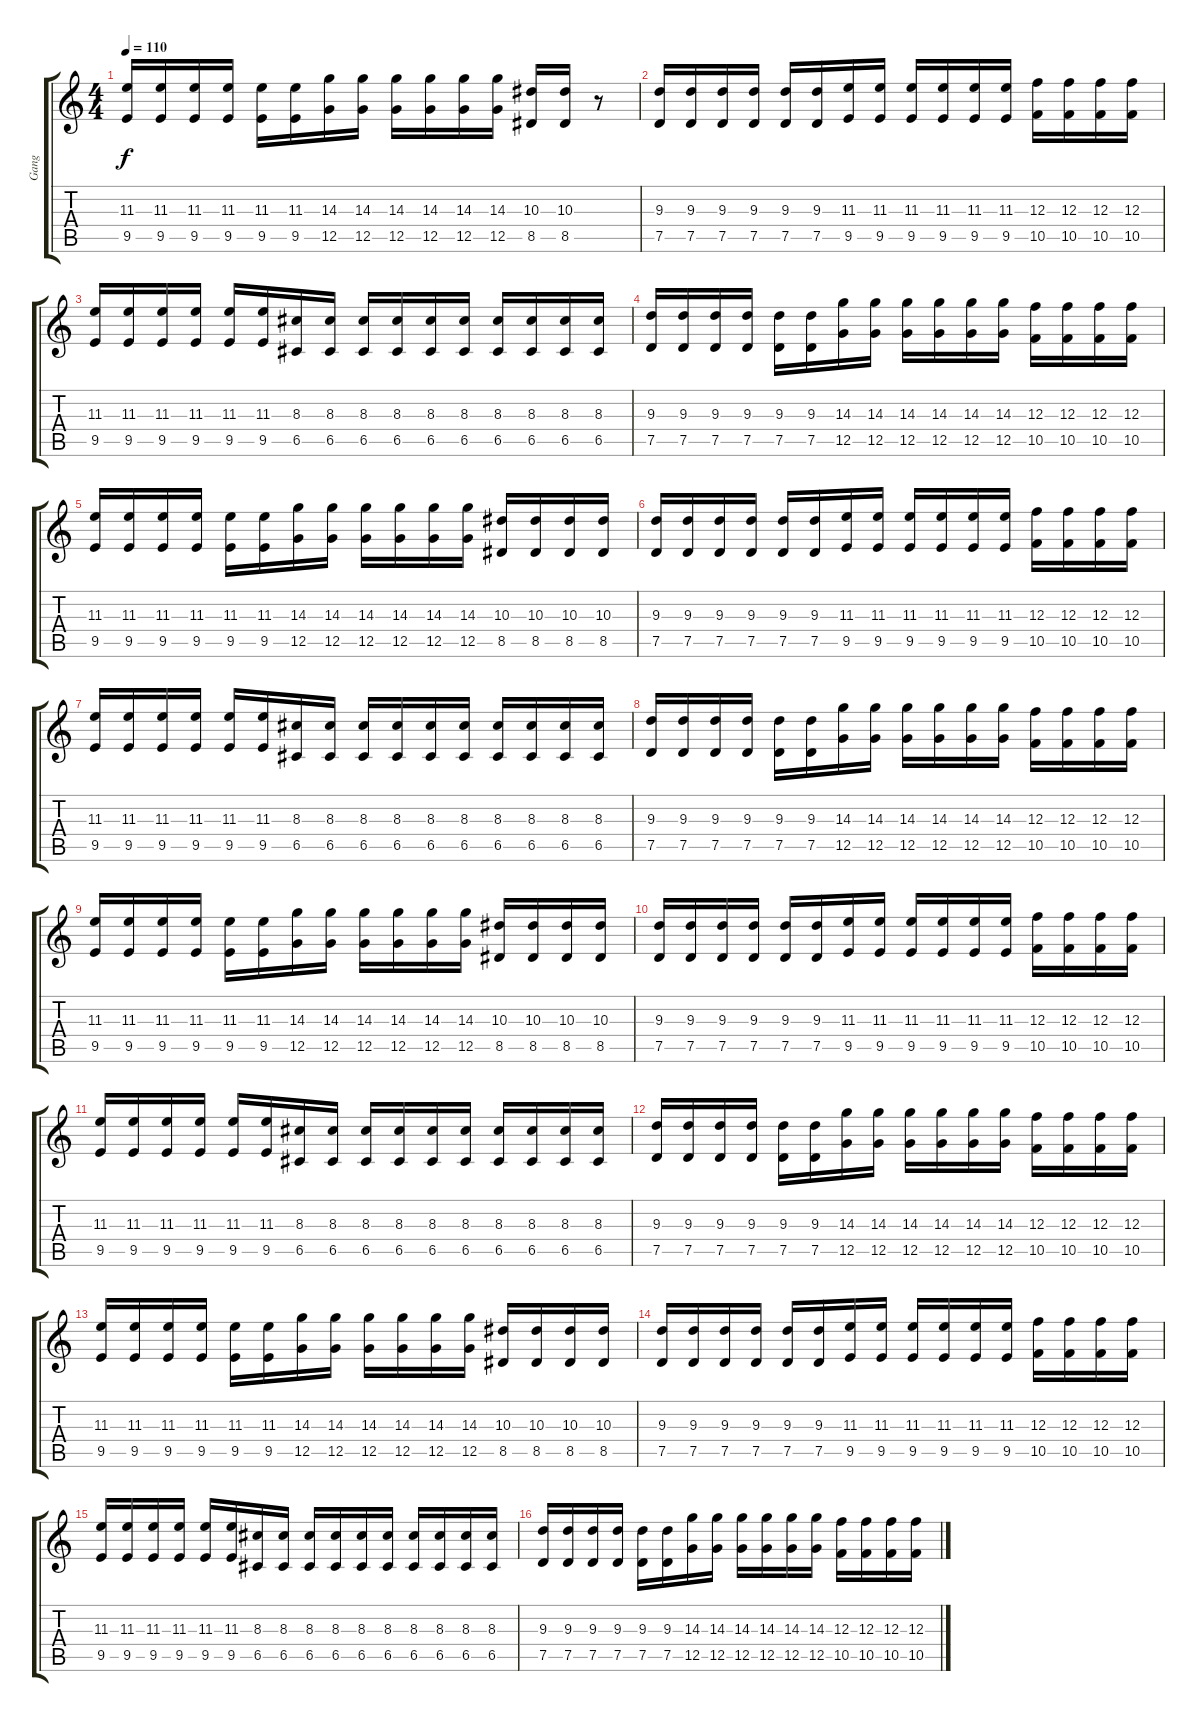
\track ("Gang" "Gang") {instrument distortionguitar}
\staff {score tabs}
\tuning (D4 A3 F3 C3 G2 C2) {hide}
\ts (4 4)
\tempo 110
\clef g2
\ks c
(11.3 9.5).16{dy f} (11.3 9.5).16 (11.3 9.5).16 (11.3 9.5).16 (11.3 9.5).16 (11.3 9.5).16 (14.3 12.5).16 (14.3 12.5).16 (14.3 12.5).16 (14.3 12.5).16 (14.3 12.5).16 (14.3 12.5).16 (10.3 8.5).16 (10.3 8.5).16 r.8 |
(9.3 7.5).16 (9.3 7.5).16 (9.3 7.5).16 (9.3 7.5).16 (9.3 7.5).16 (9.3 7.5).16 (11.3 9.5).16 (11.3 9.5).16 (11.3 9.5).16 (11.3 9.5).16 (11.3 9.5).16 (11.3 9.5).16 (12.3 10.5).16 (12.3 10.5).16 (12.3 10.5).16 (12.3 10.5).16 |
(11.3 9.5).16 (11.3 9.5).16 (11.3 9.5).16 (11.3 9.5).16 (11.3 9.5).16 (11.3 9.5).16 (8.3 6.5).16 (8.3 6.5).16 (8.3 6.5).16 (8.3 6.5).16 (8.3 6.5).16 (8.3 6.5).16 (8.3 6.5).16 (8.3 6.5).16 (8.3 6.5).16 (8.3 6.5).16 |
(9.3 7.5).16 (9.3 7.5).16 (9.3 7.5).16 (9.3 7.5).16 (9.3 7.5).16 (9.3 7.5).16 (14.3 12.5).16 (14.3 12.5).16 (14.3 12.5).16 (14.3 12.5).16 (14.3 12.5).16 (14.3 12.5).16 (12.3 10.5).16 (12.3 10.5).16 (12.3 10.5).16 (12.3 10.5).16 |
(11.3 9.5).16 (11.3 9.5).16 (11.3 9.5).16 (11.3 9.5).16 (11.3 9.5).16 (11.3 9.5).16 (14.3 12.5).16 (14.3 12.5).16 (14.3 12.5).16 (14.3 12.5).16 (14.3 12.5).16 (14.3 12.5).16 (10.3 8.5).16 (10.3 8.5).16 (10.3 8.5).16 (10.3 8.5).16 |
(9.3 7.5).16 (9.3 7.5).16 (9.3 7.5).16 (9.3 7.5).16 (9.3 7.5).16 (9.3 7.5).16 (11.3 9.5).16 (11.3 9.5).16 (11.3 9.5).16 (11.3 9.5).16 (11.3 9.5).16 (11.3 9.5).16 (12.3 10.5).16 (12.3 10.5).16 (12.3 10.5).16 (12.3 10.5).16 |
(11.3 9.5).16 (11.3 9.5).16 (11.3 9.5).16 (11.3 9.5).16 (11.3 9.5).16 (11.3 9.5).16 (8.3 6.5).16 (8.3 6.5).16 (8.3 6.5).16 (8.3 6.5).16 (8.3 6.5).16 (8.3 6.5).16 (8.3 6.5).16 (8.3 6.5).16 (8.3 6.5).16 (8.3 6.5).16 |
(9.3 7.5).16 (9.3 7.5).16 (9.3 7.5).16 (9.3 7.5).16 (9.3 7.5).16 (9.3 7.5).16 (14.3 12.5).16 (14.3 12.5).16 (14.3 12.5).16 (14.3 12.5).16 (14.3 12.5).16 (14.3 12.5).16 (12.3 10.5).16 (12.3 10.5).16 (12.3 10.5).16 (12.3 10.5).16 |
(11.3 9.5).16 (11.3 9.5).16 (11.3 9.5).16 (11.3 9.5).16 (11.3 9.5).16 (11.3 9.5).16 (14.3 12.5).16 (14.3 12.5).16 (14.3 12.5).16 (14.3 12.5).16 (14.3 12.5).16 (14.3 12.5).16 (10.3 8.5).16 (10.3 8.5).16 (10.3 8.5).16 (10.3 8.5).16 |
(9.3 7.5).16 (9.3 7.5).16 (9.3 7.5).16 (9.3 7.5).16 (9.3 7.5).16 (9.3 7.5).16 (11.3 9.5).16 (11.3 9.5).16 (11.3 9.5).16 (11.3 9.5).16 (11.3 9.5).16 (11.3 9.5).16 (12.3 10.5).16 (12.3 10.5).16 (12.3 10.5).16 (12.3 10.5).16 |
(11.3 9.5).16 (11.3 9.5).16 (11.3 9.5).16 (11.3 9.5).16 (11.3 9.5).16 (11.3 9.5).16 (8.3 6.5).16 (8.3 6.5).16 (8.3 6.5).16 (8.3 6.5).16 (8.3 6.5).16 (8.3 6.5).16 (8.3 6.5).16 (8.3 6.5).16 (8.3 6.5).16 (8.3 6.5).16 |
(9.3 7.5).16 (9.3 7.5).16 (9.3 7.5).16 (9.3 7.5).16 (9.3 7.5).16 (9.3 7.5).16 (14.3 12.5).16 (14.3 12.5).16 (14.3 12.5).16 (14.3 12.5).16 (14.3 12.5).16 (14.3 12.5).16 (12.3 10.5).16 (12.3 10.5).16 (12.3 10.5).16 (12.3 10.5).16 |
(11.3 9.5).16 (11.3 9.5).16 (11.3 9.5).16 (11.3 9.5).16 (11.3 9.5).16 (11.3 9.5).16 (14.3 12.5).16 (14.3 12.5).16 (14.3 12.5).16 (14.3 12.5).16 (14.3 12.5).16 (14.3 12.5).16 (10.3 8.5).16 (10.3 8.5).16 (10.3 8.5).16 (10.3 8.5).16 |
(9.3 7.5).16 (9.3 7.5).16 (9.3 7.5).16 (9.3 7.5).16 (9.3 7.5).16 (9.3 7.5).16 (11.3 9.5).16 (11.3 9.5).16 (11.3 9.5).16 (11.3 9.5).16 (11.3 9.5).16 (11.3 9.5).16 (12.3 10.5).16 (12.3 10.5).16 (12.3 10.5).16 (12.3 10.5).16 |
(11.3 9.5).16 (11.3 9.5).16 (11.3 9.5).16 (11.3 9.5).16 (11.3 9.5).16 (11.3 9.5).16 (8.3 6.5).16 (8.3 6.5).16 (8.3 6.5).16 (8.3 6.5).16 (8.3 6.5).16 (8.3 6.5).16 (8.3 6.5).16 (8.3 6.5).16 (8.3 6.5).16 (8.3 6.5).16 |
(9.3 7.5).16 (9.3 7.5).16 (9.3 7.5).16 (9.3 7.5).16 (9.3 7.5).16 (9.3 7.5).16 (14.3 12.5).16 (14.3 12.5).16 (14.3 12.5).16 (14.3 12.5).16 (14.3 12.5).16 (14.3 12.5).16 (12.3 10.5).16 (12.3 10.5).16 (12.3 10.5).16 (12.3 10.5).16
